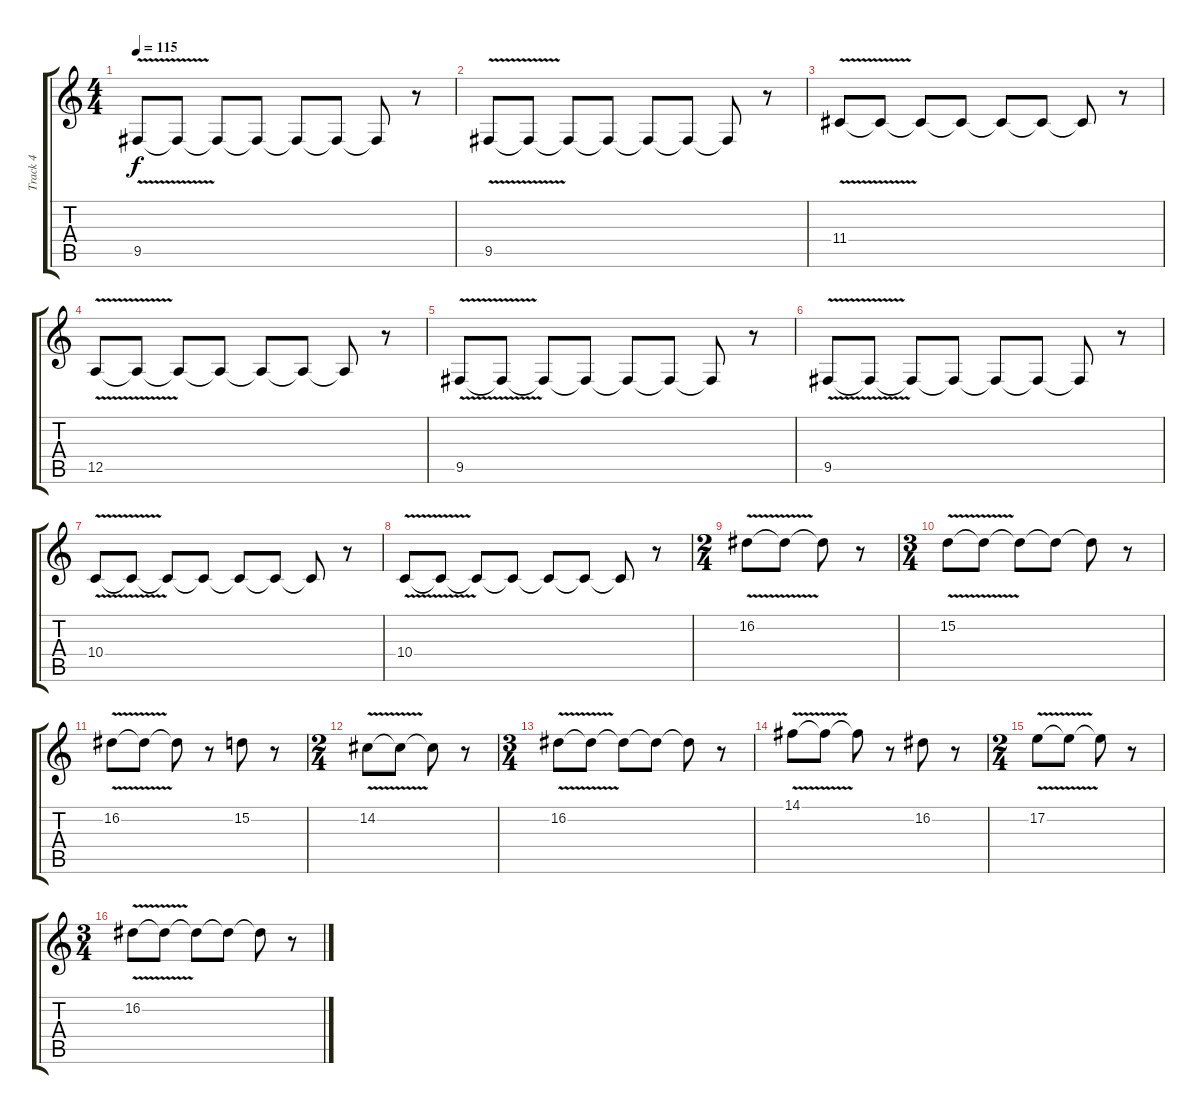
\track ("Track 4" "Track 4") {instrument tuba}
\staff {score tabs}
\tuning (E4 B3 G3 D3 A2 E2) {hide}
\ts (4 4)
\tempo 115
\clef g2
\ks c
9.5{v}.8{dy f} 9.5{t}.8 9.5{t}.8 9.5{t}.8 9.5{t}.8 9.5{t}.8 9.5{t}.8 r.8 |
9.5{v}.8 9.5{t}.8 9.5{t}.8 9.5{t}.8 9.5{t}.8 9.5{t}.8 9.5{t}.8 r.8 |
11.4{v}.8 11.4{t}.8 11.4{t}.8 11.4{t}.8 11.4{t}.8 11.4{t}.8 11.4{t}.8 r.8 |
12.5{v}.8 12.5{t}.8 12.5{t}.8 12.5{t}.8 12.5{t}.8 12.5{t}.8 12.5{t}.8 r.8 |
9.5{v}.8 9.5{t}.8 9.5{t}.8 9.5{t}.8 9.5{t}.8 9.5{t}.8 9.5{t}.8 r.8 |
9.5{v}.8 9.5{t}.8 9.5{t}.8 9.5{t}.8 9.5{t}.8 9.5{t}.8 9.5{t}.8 r.8 |
10.4{v}.8 10.4{t}.8 10.4{t}.8 10.4{t}.8 10.4{t}.8 10.4{t}.8 10.4{t}.8 r.8 |
10.4{v}.8 10.4{t}.8 10.4{t}.8 10.4{t}.8 10.4{t}.8 10.4{t}.8 10.4{t}.8 r.8 |
\ts (2 4)
16.2{v}.8 16.2{t}.8 16.2{t}.8 r.8 |
\ts (3 4)
15.2{v}.8 15.2{t}.8 15.2{t}.8 15.2{t}.8 15.2{t}.8 r.8 |
16.2{v}.8 16.2{t}.8 16.2{t}.8 r.8 15.2.8 r.8 |
\ts (2 4)
14.2{v}.8 14.2{t}.8 14.2{t}.8 r.8 |
\ts (3 4)
16.2{v}.8 16.2{t}.8 16.2{t}.8 16.2{t}.8 16.2{t}.8 r.8 |
14.1{v}.8 14.1{t}.8 14.1{t}.8 r.8 16.2.8 r.8 |
\ts (2 4)
17.2{v}.8 17.2{t}.8 17.2{t}.8 r.8 |
\ts (3 4)
16.2{v}.8 16.2{t}.8 16.2{t}.8 16.2{t}.8 16.2{t}.8 r.8
